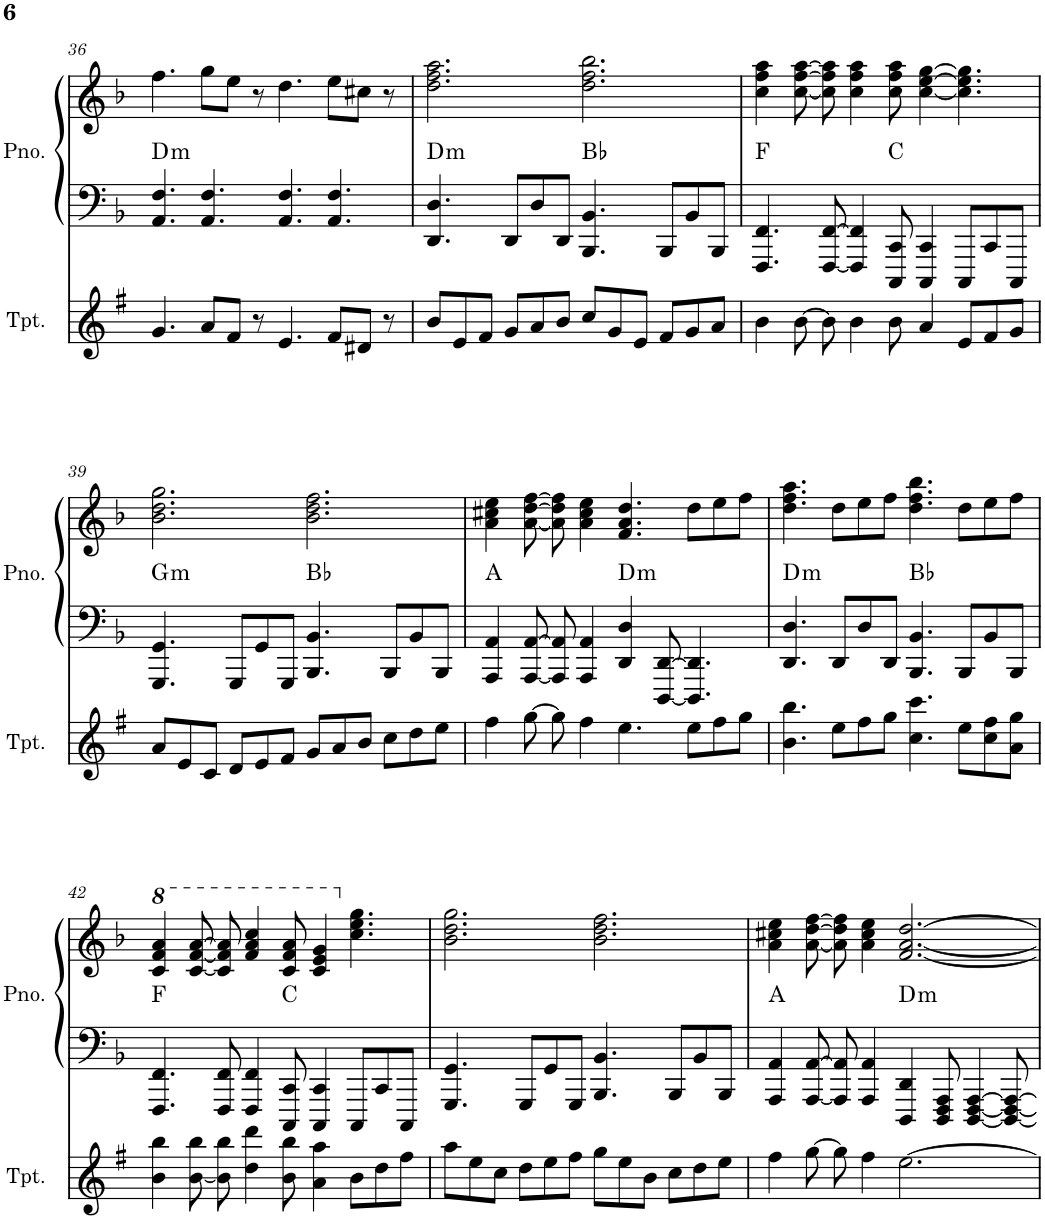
**kern	**kern	**kern	**harte
*part2	*part1	*part1	*part1
*staff3	*staff2	*staff1	*
*I"Trumpet Bb	*I"Piano	*	*
*I'Tpt.	*I'Pno.	*	*
!!LO:PB:g=z
*clefG2	*clefF4	*clefG2	*
*Trd1c2	*	*	*
*k[f#]	*k[b-]	*k[b-]	*
*M12/8	*M12/8	*M12/8	*
=36	=36	=36	=36
!	!	!	!LO:H:kt=m
4.g/	4.AA/ 4.F/	4.ff\	D:min
8a/L	4.AA/ 4.F/	8gg\L	.
8f#/J	.	8ee\J	.
8r	.	8r	.
4.e/	4.AA/ 4.F/	4.dd\	.
8f#/L	4.AA/ 4.F/	8ee\L	.
8d#X/J	.	8cc#X\J	.
8r	.	8r	.
=37	=37	=37	=37
!	!	!	!LO:H:kt=m
8b/L	4.DD/ 4.D/	2.dd\ 2.ff\ 2.aa\	D:min
8e/	.	.	.
8f#/J	.	.	.
8g/L	8DD/L	.	.
8a/	8D/	.	.
8b/J	8DD/J	.	.
8cc/L	4.BBB-/ 4.BB-/	2.dd\ 2.ff\ 2.bb-\	Bb:maj
8g/	.	.	.
8e/J	.	.	.
8f#/L	8BBB-/L	.	.
8g/	8BB-/	.	.
8a/J	8BBB-/J	.	.
=38	=38	=38	=38
4b\	4.FFF/ 4.FF/	4cc\ 4ff\ 4aa\	F:maj
[8b\	.	[8cc\ [8ff\ [8aa\	.
8b\]	[8FFF/ [8FF/	8cc\] 8ff\] 8aa\]	.
4b\	4FFF/] 4FF/]	4cc\ 4ff\ 4aa\	.
8b\	8CCC/ 8CC/	8cc\ 8ff\ 8aa\	C:maj
4a/	4CCC/ 4CC/	[4cc\ [4ee\ [4gg\	.
8e/L	8CCC/L	4.cc\] 4.ee\] 4.gg\]	.
8f#/	8CC/	.	.
8g/J	8CCC/J	.	.
!!LO:LB:g=z
=39	=39	=39	=39
!	!	!	!LO:H:kt=m
8a/L	4.GGG/ 4.GG/	2.b-\ 2.dd\ 2.gg\	G:min
8e/	.	.	.
8c/J	.	.	.
8d/L	8GGG/L	.	.
8e/	8GG/	.	.
8f#/J	8GGG/J	.	.
8g/L	4.BBB-/ 4.BB-/	2.b-\ 2.dd\ 2.ff\	Bb:maj
8a/	.	.	.
8b/J	.	.	.
8cc\L	8BBB-/L	.	.
8dd\	8BB-/	.	.
8ee\J	8BBB-/J	.	.
=40	=40	=40	=40
4ff#\	4AAA/ 4AA/	4a\ 4cc#X\ 4ee\	A:maj
[8gg\	[8AAA/ [8AA/	[8a\ [8dd\ [8ff\	.
8gg\]	8AAA/] 8AA/]	8a\] 8dd\] 8ff\]	.
4ff#\	4AAA/ 4AA/	4a\ 4cc#\ 4ee\	.
!	!	!	!LO:H:kt=m
4.ee\	4DD/ 4D/	4.f/ 4.a/ 4.dd/	D:min
.	[8DDD/ [8DD/	.	.
8ee\L	4.DDD/] 4.DD/]	8dd\L	.
8ff#\	.	8ee\	.
8gg\J	.	8ff\J	.
=41	=41	=41	=41
!	!	!	!LO:H:kt=m
4.b\ 4.bb\	4.DD/ 4.D/	4.dd\ 4.ff\ 4.aa\	D:min
8ee\L	8DD/L	8dd\L	.
8ff#\	8D/	8ee\	.
8gg\J	8DD/J	8ff\J	.
4.cc\ 4.ccc\	4.BBB-/ 4.BB-/	4.dd\ 4.ff\ 4.bb-\	Bb:maj
8ee\L	8BBB-/L	8dd\L	.
8cc\ 8ff#\	8BB-/	8ee\	.
8a\ 8gg\J	8BBB-/J	8ff\J	.
!!LO:LB:g=z
=42	=42	=42	=42
4b\ 4bb\	4.FFF/ 4.FF/	4cc/ 4ff/ 4aa/	F:maj
[8b\ 8bb\	.	[8cc/ [8ff/ [8aa/	.
8b\] 8bb\	8FFF/ 8FF/	8cc/] 8ff/] 8aa/]	.
4dd\ 4ddd\	4FFF/ 4FF/	4ff/ 4aa/ 4ccc/	.
8b\ 8bb\	8CCC/ 8CC/	8cc/ 8ff/ 8aa/	C:maj
4a\ 4aa\	4CCC/ 4CC/	4cc/ 4ee/ 4gg/	.
8b\L	8CCC/L	4.cc\ 4.ee\ 4.gg\	.
8dd\	8CC/	.	.
8ff#\J	8CCC/J	.	.
=43	=43	=43	=43
8aa\L	4.GGG/ 4.GG/	2.b-\ 2.dd\ 2.gg\	.
8ee\	.	.	.
8cc\J	.	.	.
8dd\L	8GGG/L	.	.
8ee\	8GG/	.	.
8ff#\J	8GGG/J	.	.
8gg\L	4.BBB-/ 4.BB-/	2.b-\ 2.dd\ 2.ff\	.
8ee\	.	.	.
8b\J	.	.	.
8cc\L	8BBB-/L	.	.
8dd\	8BB-/	.	.
8ee\J	8BBB-/J	.	.
=44	=44	=44	=44
4ff#\	4AAA/ 4AA/	4a\ 4cc#X\ 4ee\	A:maj
[8gg\	[8AAA/ [8AA/	[8a\ [8dd\ [8ff\	.
8gg\]	8AAA/] 8AA/]	8a\] 8dd\] 8ff\]	.
4ff#\	4AAA/ 4AA/	4a\ 4cc#\ 4ee\	.
!	!	!	!LO:H:kt=m
[2.ee\	4DDD/ 4DD/	[2.f/ [2.a/ [2.dd/	D:min
.	8DDD/ 8FFF/ 8AAA/	.	.
.	[4DDD/ [4FFF/ [4AAA/	.	.
.	8DDD/_ 8FFF/_ 8AAA/_	.	.
=	=	=	=
*-	*-	*-	*-
